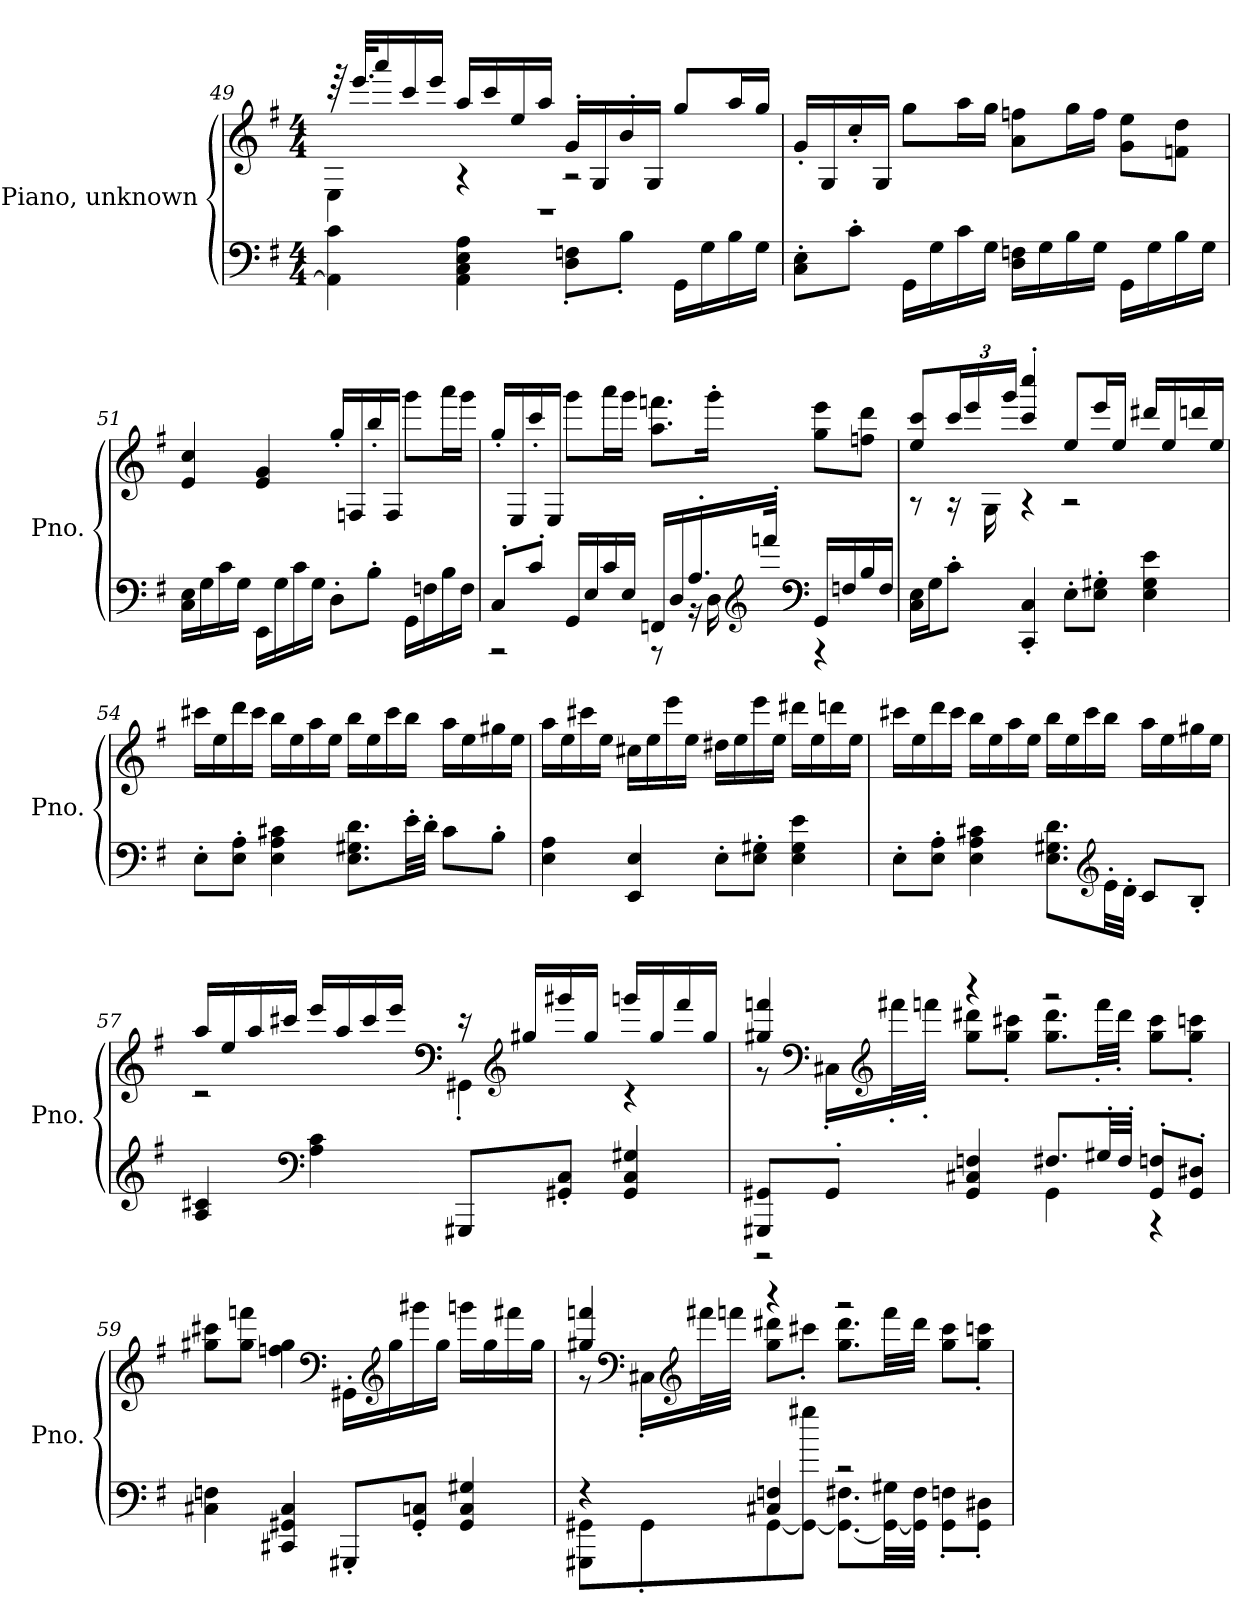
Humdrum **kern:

**kern	**kern
*part1	*part1
*staff2	*staff1
*I"Piano, unknown	*
*I'Pno.	*
!!LO:LB:g=z
*clefF4	*clefG2
*k[f#]	*k[f#]
*M4/4	*M4/4
=49	=49
*^	*^
1r	4AA\] 4c\	64r	4E\
.	.	32.eee/KLL	.
.	.	16aaa/	.
.	.	16ccc/	.
.	.	16eee/JJ	.
.	4AA\ 4C\ 4E\ 4A\	16aa/LL	4r
.	.	16ccc/	.
.	.	16ee/	.
.	.	16aa/JJ	.
.	8D\' 8Fn\'L	16g'/LL	2r
.	.	16G/	.
.	8B'\J	16b'/	.
.	.	16G/JJ	.
.	16GG\LL	8gg/L	.
.	16G\	.	.
.	16B\	16aa/L	.
.	16G\JJ	16gg/JJ	.
*v	*v	*	*
*	*v	*v
=50	=50
8C\' 8E\'L	16g'/LL
.	16G/
8c'\J	16cc'/
.	16G/JJ
16GG\LL	8gg\L
16G\	.
16c\	16aa\L
16G\JJ	16gg\JJ
16D\ 16Fn\LL	8a\ 8ffn\L
16G\	.
16B\	16gg\L
16G\JJ	16ff\JJ
16GG\LL	8g\ 8ee\L
16G\	.
16B\	8fn\ 8dd\J
16G\JJ	.
!!LO:LB:g=z
=51	=51
16C\ 16E\LL	4e/ 4cc/
16G\	.
16c\	.
16G\JJ	.
16EE\LL	4e/ 4g/
16G\	.
16c\	.
16G\JJ	.
8D'\L	16gg'/LL
.	16Fn/
8B'\J	16bb'/
.	16F/JJ
16GG\LL	8ggg\L
16Fn\	.
16B\	16aaa\L
16F\JJ	16ggg\JJ
=52	=52
*^	*
8C'/L	2r	16gg'/LL
.	.	16E/
8c'/J	.	16ccc'/
.	.	16E/JJ
16GG/LL	.	8ggg\L
16E/	.	.
16c/	.	16aaa\L
16E/JJ	.	16ggg\JJ
16FFn/LL	8r	8.aa\ 8.fffn\L
16D/	.	.
16.A'/	16r	.
.	16D\	16ggg'\Jk
*clefG2	*	*
32fffn'/JJk	.	.
*clefF4	*	*
16GG/LL	4r	8gg\ 8eee\L
16Fn/	.	.
16B/	.	8ffn\ 8ddd\J
16F/JJ	.	.
*v	*v	*
!!LO:LB:g=z
=53	=53
*	*^
16C\ 16E\LL	8ee/ 8ccc/L	8r
16G\J	.	.
*	*Xbrackettup	*
8c'\J	24ccc/L	16r
.	24eee/	.
.	.	16G\
.	24ggg/JJ	.
4CC/' 4C/'	4ccc/' 4cccc/'	4r
8E'\L	8ee/L	2r
8E\' 8G#X\'J	16eee/L	.
.	16ee/JJ	.
4E\ 4G#\ 4e\	16ddd#X/LL	.
.	16ee/	.
.	16dddn/	.
.	16ee/JJ	.
*	*v	*v
=54	=54
8E'\L	16ccc#X\LL
.	16ee\
8E\' 8A\'J	16ddd\
.	16ccc#\JJ
4E\ 4A\ 4c#X\	16bb\LL
.	16ee\
.	16aa\
.	16ee\JJ
8.E\ 8.G#X\ 8.d\L	16bb\LL
.	16ee\
.	16ccc#\
32e'\LL	16bb\JJ
32d'\JJJ	.
8c#\L	16aa\LL
.	16ee\
8B'\J	16gg#X\
.	16ee\JJ
!!LO:LB:g=z
=55	=55
4E\ 4A\	16aa\LL
.	16ee\
.	16ccc#X\
.	16ee\JJ
4EE/ 4E/	16cc#X\LL
.	16ee\
.	16eee\
.	16ee\JJ
8E'\L	16dd#X\LL
.	16ee\
8E\' 8G#X\'J	16eee\
.	16ee\JJ
4E\ 4G#\ 4e\	16ddd#X\LL
.	16ee\
.	16dddn\
.	16ee\JJ
=56	=56
8E'\L	16ccc#X\LL
.	16ee\
8E\' 8A\'J	16ddd\
.	16ccc#\JJ
4E\ 4A\ 4c#X\	16bb\LL
.	16ee\
.	16aa\
.	16ee\JJ
8.E\ 8.G#X\ 8.d\L	16bb\LL
.	16ee\
.	16ccc#\
*clefG2	*
32e'\LL	16bb\JJ
32d'\JJJ	.
8c#/L	16aa\LL
.	16ee\
8B'/J	16gg#X\
.	16ee\JJ
!!LO:LB:g=z
=57	=57
*	*^
4A/ 4c#X/	16aa/LL	2r
.	16ee/	.
.	16aa/	.
.	16ccc#X/JJ	.
*clefF4	*	*
4A\ 4c#\	16eee/LL	.
.	16aa/	.
.	16ccc#/	.
.	16eee/JJ	.
*	*clefF4	*
8GGG#X/L	16r	4GG#X'\
*	*clefG2	*
.	16gg#X/LL	.
8GG#X/' 8C/'J	16ggg#X/	.
.	16gg#/JJ	.
4GG#/ 4C/ 4G#X/	16gggn/LL	4r
.	16gg#/	.
.	16fff#/	.
.	16gg#/JJ	.
!!LO:PB:g=z	!!
=58	=58	=58
*^	*	*
8GGG#X/ 8GG#X/L	2r	4gg#X/ 4fffn/	8r
*	*	*clefF4	*
8GG#'/J	.	.	16C#X'\LL
*	*	*clefG2	*
.	.	.	32fff#X'\L
.	.	.	32fffn'\JJJ
4GG#/ 4C#X/ 4Fn/	.	4r	8gg#\ 8ddd#X\L
.	.	.	8gg#\' 8ccc#X\'J
8.F#X/L	4GG#\	2r	8.gg#\ 8.ddd#\L
32G#X'/LL	.	.	32fff'\LL
32F#'/JJJ	.	.	32ddd#'\JJJ
8GG#/' 8Fn/'L	4r	.	8gg#\ 8ccc#\L
8GG#/' 8D#X/'J	.	.	8gg#\' 8cccn\'J
*v	*v	*	*
*	*v	*v
=59	=59
4C#X\ 4Fn\	8gg#X\ 8ccc#X\L
.	8gg#\ 8fffn\J
4CC#X/ 4GG#X/ 4C#/	4ffn\ 4gg#\
*	*clefF4
8GGG#X'/L	16GG#X'\LL
*	*clefG2
.	16gg#\
8GG#/' 8Cn/'J	16ggg#X\
.	16gg#\JJ
4GG#/ 4C/ 4G#X/	16gggn\LL
.	16gg#\
.	16fff#X\
.	16gg#\JJ
!!LO:LB:g=z
=60	=60
*^	*^
4r	8GGG#X\ 8GG#X\L	4gg#X/ 4fffn/	8r
*	*	*clefF4	*
.	8GG#'\	.	16C#X'\LL
*	*	*clefG2	*
.	.	.	32fff#X\L
.	.	.	32fffn\JJJ
4C#X/ 4Fn/	[8GG#\	4r	8gg#\ 8ddd#X\L
.	8GG#\_ 8gg#X\J	.	8ccc#X'\J
2r	8.GG#\_ 8.F#X\L	2r	8.gg#\ 8.ddd#\L
.	32GG#\_ 32G#X\LL	.	32fff\LL
.	32GG#\] 32F#\JJJ	.	32ddd#\JJJ
.	8GG#\' 8Fn\'L	.	8gg#\ 8ccc#\L
.	8GG#\' 8D#X\'J	.	8gg#\' 8cccn\'J
*v	*v	*	*
*	*v	*v
=	=
*-	*-
